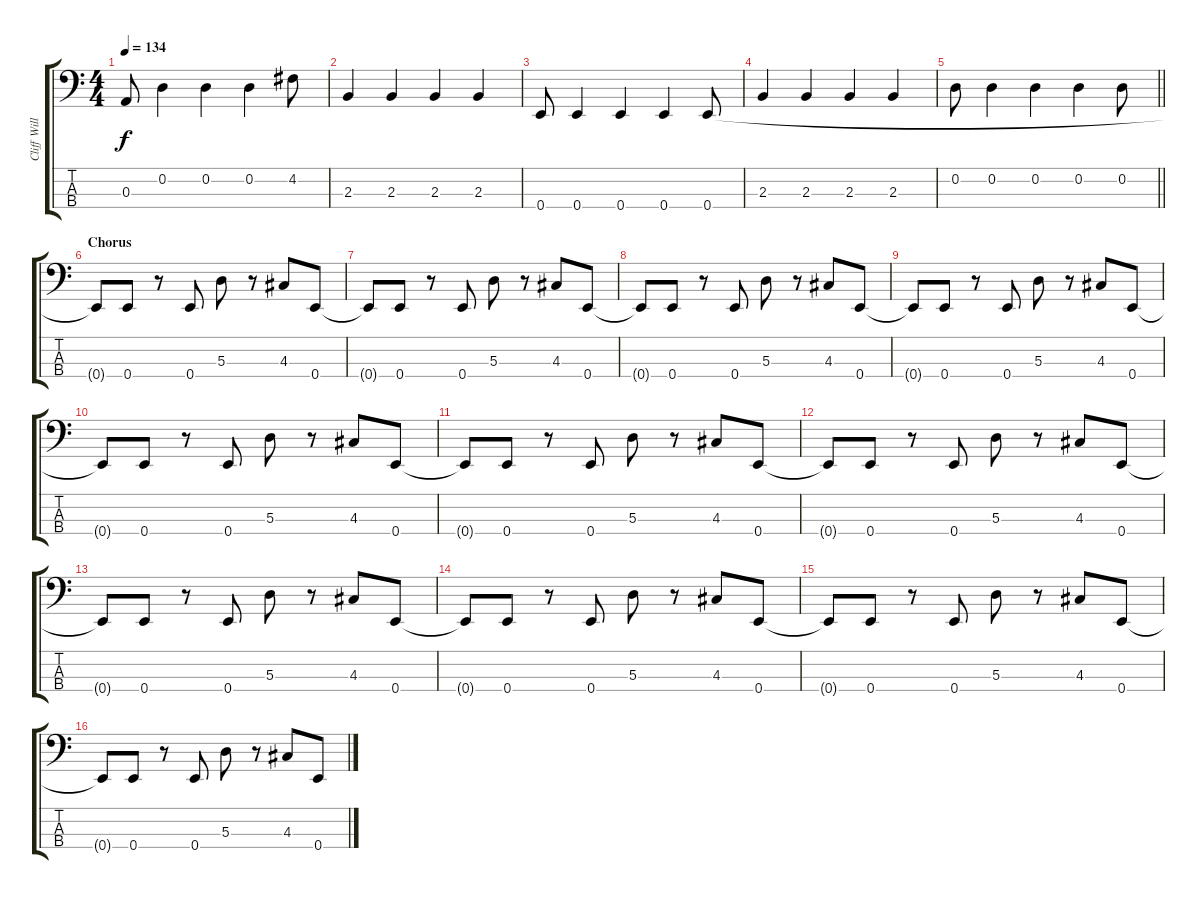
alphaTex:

\track ("Cliff Williams" "Cliff Will") {instrument electricbassfinger}
\staff {score tabs}
\tuning (G2 D2 A1 E1) {hide}
\ts (4 4)
\tempo 134
\clef f4
\ks c
0.3{t}.8{dy f} 0.2.4 0.2.4 0.2.4 4.2.8 |
2.3.4 2.3.4 2.3.4 2.3.4 |
0.4.8 0.4.4 0.4.4 0.4.4 0.4.8 |
2.3.4 2.3.4 2.3.4 2.3.4 |
\barLineRight lightlight
0.2.8 0.2.4 0.2.4 0.2.4 0.2.8 |
\section ("" "Chorus")
0.4{t}.8 0.4.8 r.8 0.4.8 5.3.8 r.8 4.3.8 0.4.8 |
0.4{t}.8 0.4.8 r.8 0.4.8 5.3.8 r.8 4.3.8 0.4.8 |
0.4{t}.8 0.4.8 r.8 0.4.8 5.3.8 r.8 4.3.8 0.4.8 |
0.4{t}.8 0.4.8 r.8 0.4.8 5.3.8 r.8 4.3.8 0.4.8 |
0.4{t}.8 0.4.8 r.8 0.4.8 5.3.8 r.8 4.3.8 0.4.8 |
0.4{t}.8 0.4.8 r.8 0.4.8 5.3.8 r.8 4.3.8 0.4.8 |
0.4{t}.8 0.4.8 r.8 0.4.8 5.3.8 r.8 4.3.8 0.4.8 |
0.4{t}.8 0.4.8 r.8 0.4.8 5.3.8 r.8 4.3.8 0.4.8 |
0.4{t}.8 0.4.8 r.8 0.4.8 5.3.8 r.8 4.3.8 0.4.8 |
0.4{t}.8 0.4.8 r.8 0.4.8 5.3.8 r.8 4.3.8 0.4.8 |
0.4{t}.8 0.4.8 r.8 0.4.8 5.3.8 r.8 4.3.8 0.4.8
